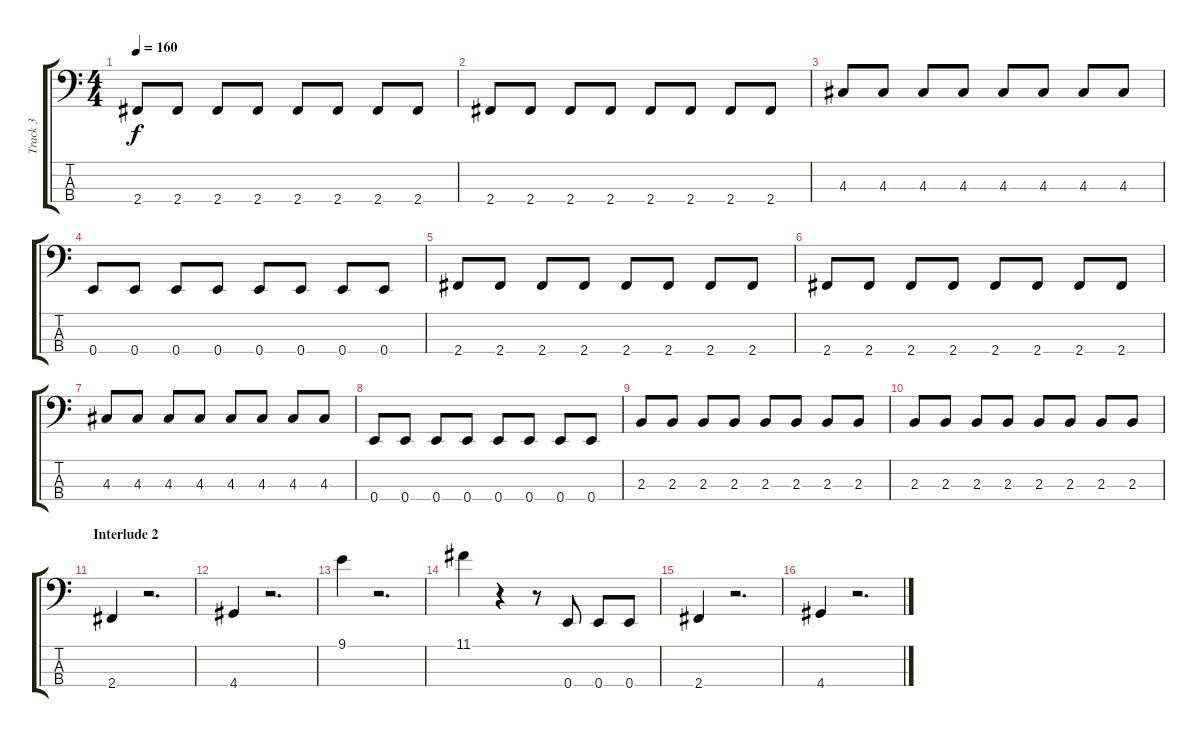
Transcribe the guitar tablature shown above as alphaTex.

\track ("Track 3" "Track 3") {instrument electricbasspick}
\staff {score tabs}
\tuning (G2 D2 A1 E1) {hide}
\ts (4 4)
\tempo 160
\clef f4
\ks c
2.4.8{dy f} 2.4.8 2.4.8 2.4.8 2.4.8 2.4.8 2.4.8 2.4.8 |
2.4.8 2.4.8 2.4.8 2.4.8 2.4.8 2.4.8 2.4.8 2.4.8 |
4.3.8 4.3.8 4.3.8 4.3.8 4.3.8 4.3.8 4.3.8 4.3.8 |
0.4.8 0.4.8 0.4.8 0.4.8 0.4.8 0.4.8 0.4.8 0.4.8 |
2.4.8 2.4.8 2.4.8 2.4.8 2.4.8 2.4.8 2.4.8 2.4.8 |
2.4.8 2.4.8 2.4.8 2.4.8 2.4.8 2.4.8 2.4.8 2.4.8 |
4.3.8 4.3.8 4.3.8 4.3.8 4.3.8 4.3.8 4.3.8 4.3.8 |
0.4.8 0.4.8 0.4.8 0.4.8 0.4.8 0.4.8 0.4.8 0.4.8 |
2.3.8 2.3.8 2.3.8 2.3.8 2.3.8 2.3.8 2.3.8 2.3.8 |
2.3.8 2.3.8 2.3.8 2.3.8 2.3.8 2.3.8 2.3.8 2.3.8 |
\section ("" "Interlude 2")
2.4.4 r.2{d} |
4.4.4 r.2{d} |
9.1.4 r.2{d} |
11.1.4 r.4 r.8 0.4.8 0.4.8 0.4.8 |
2.4.4 r.2{d} |
4.4.4 r.2{d}
